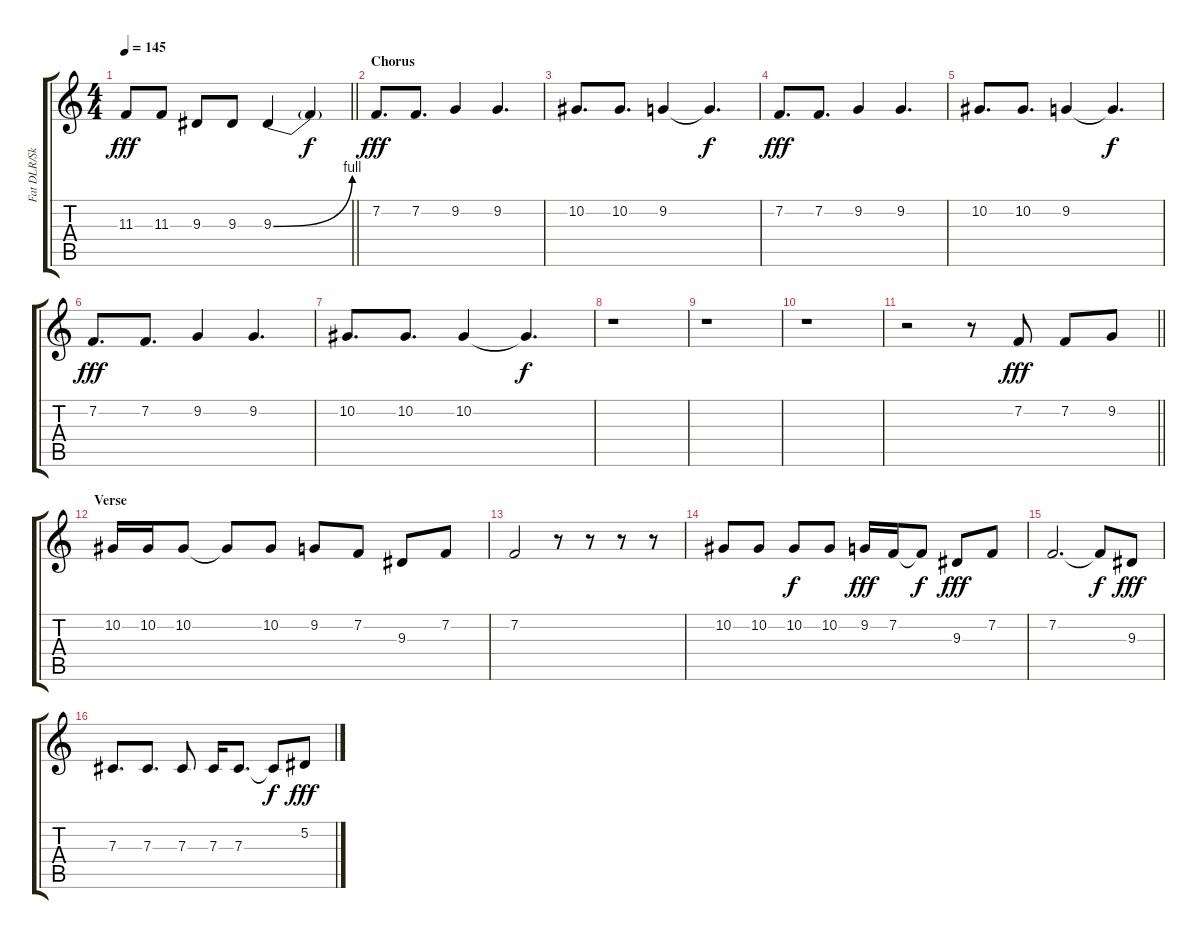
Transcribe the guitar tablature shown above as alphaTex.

\track ("Fat DLR/Skinny Vince Neil " "Fat DLR/Sk") {instrument choiraahs}
\staff {score tabs}
\tuning (Eb4 Bb3 Gb3 Db3 Ab2 Eb2) {hide}
\ts (4 4)
\tempo 145
\clef g2
\barLineRight lightlight
\ks c
11.3.8{dy fff} 11.3.8 9.3.8 9.3.8 9.3{be (bend 0 0 60 4)}.4 9.3{t}.4{dy f} |
\section ("" "Chorus")
7.2.8{d dy fff} 7.2.8{d} 9.2.4 9.2.4{d} |
10.2.8{d} 10.2.8{d} 9.2.4 9.2{t}.4{d dy f} |
7.2.8{d dy fff} 7.2.8{d} 9.2.4 9.2.4{d} |
10.2.8{d} 10.2.8{d} 9.2.4 9.2{t}.4{d dy f} |
7.2.8{d dy fff} 7.2.8{d} 9.2.4 9.2.4{d} |
10.2.8{d} 10.2.8{d} 10.2.4 10.2{t}.4{d dy f} |
r.1 |
r.1 |
r.1 |
\barLineRight lightlight
r.2 r.8 7.2.8{dy fff} 7.2.8 9.2.8 |
\section ("" "Verse")
10.2.16 10.2.16 10.2.8 10.2{t}.8 10.2.8 9.2.8 7.2.8 9.3.8 7.2.8 |
7.2.2 r.8 r.8 r.8 r.8 |
10.2.8 10.2.8 10.2.8{dy f} 10.2.8 9.2.16{dy fff} 7.2.16 7.2{t}.8{dy f} 9.3.8{dy fff} 7.2.8 |
7.2.2{d} 7.2{t}.8{dy f} 9.3.8{dy fff} |
7.3.8{d} 7.3.8{d} 7.3.8 7.3.16 7.3.8{d} 7.3{t}.8{dy f} 5.2.8{dy fff}
